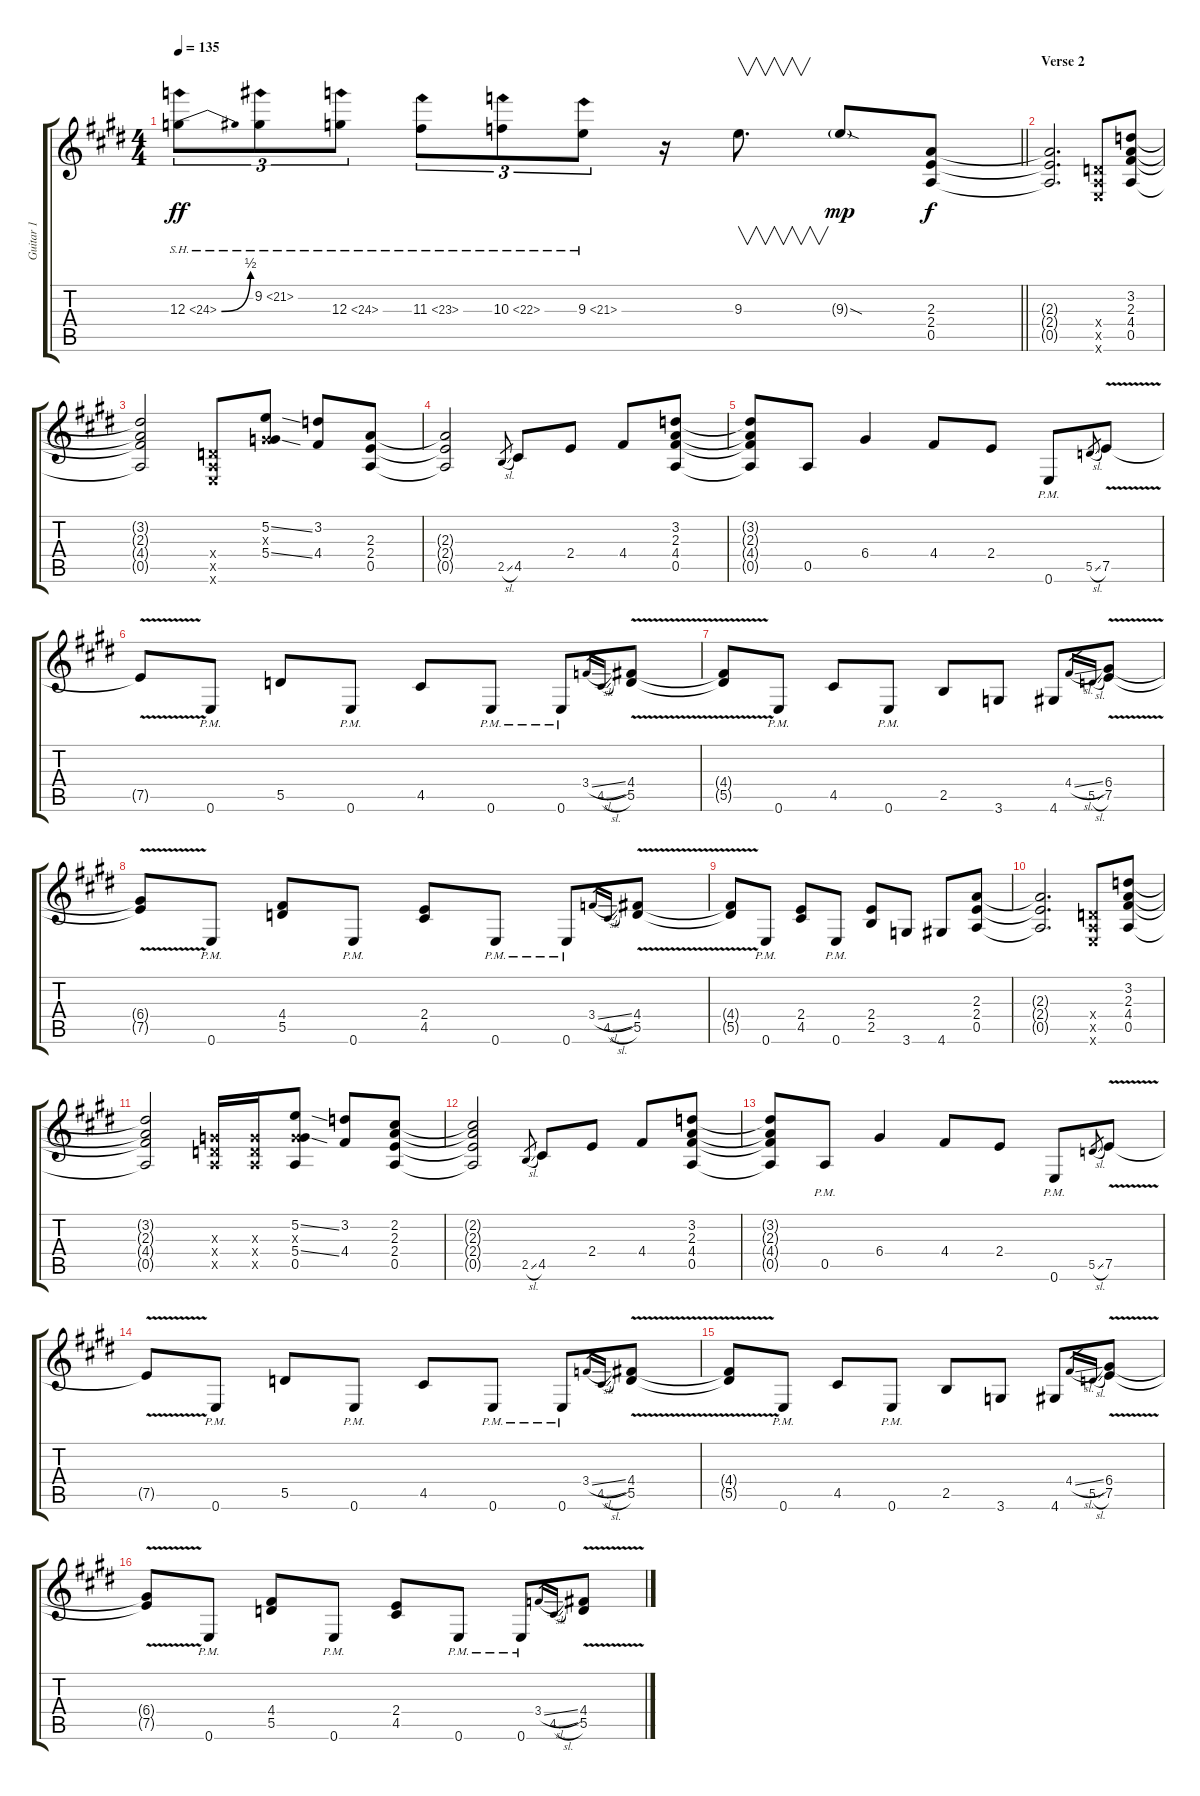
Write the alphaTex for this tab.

\track ("Guitar 1" "Guitar 1") {solo instrument distortionguitar}
\staff {score tabs}
\tuning (E4 B3 G3 D3 A2 E2) {hide}
\ts (4 4)
\tempo 135
\clef g2
\barLineRight lightlight
\ks e
12.3{be (bend 0 0 60 2) sh 12}.8{tu (3 2) dy ff} 9.2{sh 12}.8{tu (3 2)} 12.3{sh 12}.8{tu (3 2)} 11.3{sh 12}.8{tu (3 2)} 10.3{sh 12}.8{tu (3 2)} 9.3{sh 12}.8{tu (3 2)} r.16 9.3.8{v d} 9.3{sod g}.8{dy mp} (2.3 2.4 0.5).8{dy f} |
\section ("" "Verse 2")
(2.3{t} 2.4{t} 0.5{t}).2{d} (0.4{x} 0.5{x} 0.6{x}).8 (3.2 2.3 4.4 0.5).8 |
(3.2{t} 2.3{t} 4.4{t} 0.5{t}).2 (0.4{x} 0.5{x} 0.6{x}).8 (5.2{ss} 0.3{x} 5.4{ss}).8 (3.2 4.4).8 (2.3 2.4 0.5).8 |
(2.3{t} 2.4{t} 0.5{t}).2 2.5{sl}.8{gr} 4.5.8 2.4.8 4.4.8 (3.2 2.3 4.4 0.5).8 |
(3.2{t} 2.3{t} 4.4{t} 0.5{t}).8 0.5.8 6.4.4 4.4.8 2.4.8 0.6{pm}.8 5.5{sl}.8{gr} 7.5{v}.8 |
7.5{t}.8 0.6{pm}.8 5.5.8 0.6{pm}.8 4.5.8 0.6{pm}.8 0.6{pm}.8 3.4{sl}.16{gr} 4.5{sl}.16{gr} (4.4{v} 5.5).8 |
(4.4{t} 5.5{t}).8 0.6{pm}.8 4.5.8 0.6{pm}.8 2.5.8 3.6.8 4.6.8 4.4{sl}.16{gr} 5.5{sl}.16{gr} (6.4 7.5{v}).8 |
(6.4{t} 7.5{t}).8 0.6{pm}.8 (4.4 5.5).8 0.6{pm}.8 (2.4 4.5).8 0.6{pm}.8 0.6{pm}.8 3.4{sl}.16{gr} 4.5{sl}.16{gr} (4.4 5.5{v}).8 |
(4.4{t} 5.5{t}).8 0.6{pm}.8 (2.4 4.5).8 0.6{pm}.8 (2.4 2.5).8 3.6.8 4.6.8 (2.3 2.4 0.5).8 |
(2.3{t} 2.4{t} 0.5{t}).2{d} (0.4{x} 0.5{x} 0.6{x}).8 (3.2 2.3 4.4 0.5).8 |
(3.2{t} 2.3{t} 4.4{t} 0.5{t}).2 (0.3{x} 0.4{x} 0.5{x}).16 (0.3{x} 0.4{x} 0.5{x}).16 (5.2{ss} 0.3{x} 5.4{ss} 0.5).8 (3.2 4.4).8 (2.2 2.3 2.4 0.5).8 |
(2.2{t} 2.3{t} 2.4{t} 0.5{t}).2 2.5{sl}.8{gr} 4.5.8 2.4.8 4.4.8 (3.2 2.3 4.4 0.5).8 |
(3.2{t} 2.3{t} 4.4{t} 0.5{t}).8 0.5{pm}.8 6.4.4 4.4.8 2.4.8 0.6{pm}.8 5.5{sl}.8{gr} 7.5{v}.8 |
7.5{t}.8 0.6{pm}.8 5.5.8 0.6{pm}.8 4.5.8 0.6{pm}.8 0.6{pm}.8 3.4{sl}.16{gr} 4.5{sl}.16{gr} (4.4{v} 5.5).8 |
(4.4{t} 5.5{t}).8 0.6{pm}.8 4.5.8 0.6{pm}.8 2.5.8 3.6.8 4.6.8 4.4{sl}.16{gr} 5.5{sl}.16{gr} (6.4 7.5{v}).8 |
(6.4{t} 7.5{t}).8 0.6{pm}.8 (4.4 5.5).8 0.6{pm}.8 (2.4 4.5).8 0.6{pm}.8 0.6{pm}.8 3.4{sl}.16{gr} 4.5{sl}.16{gr} (4.4 5.5{v}).8
